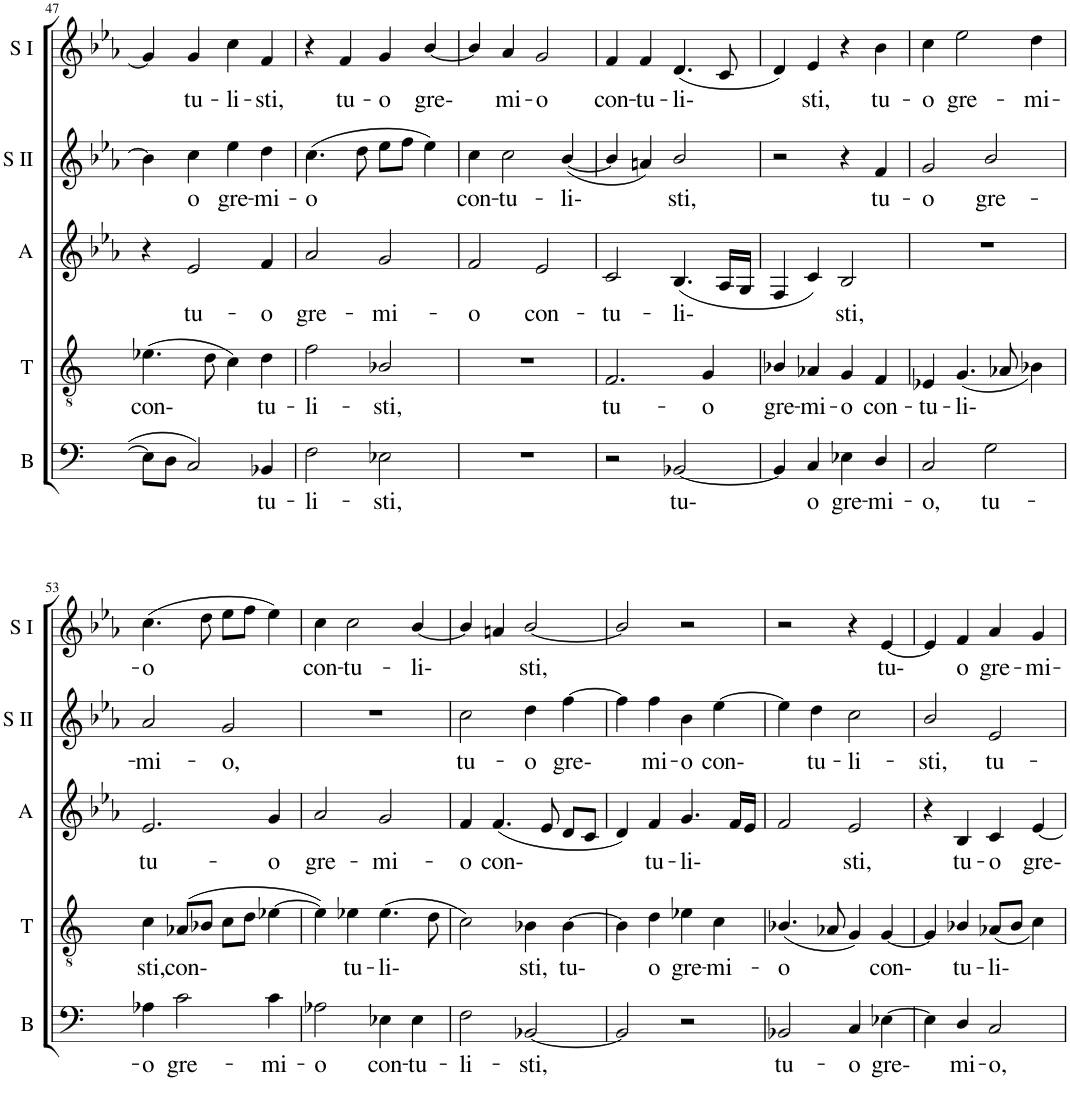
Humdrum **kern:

**kern	**text	**kern	**text	**kern	**text	**kern	**text	**kern	**text
*part5	*part5	*part4	*part4	*part3	*part3	*part2	*part2	*part1	*part1
*staff5	*staff5	*staff4	*staff4	*staff3	*staff3	*staff2	*staff2	*staff1	*staff1
*I"Bass	*	*I"Tenor	*	*I"Alto	*	*I"Soprano II	*	*I"Soprano I	*
*I'B	*	*I'T	*	*I'A	*	*I'S II	*	*I'S I	*
!!LO:PB:g=z
*clefF4	*	*clefGv2	*	*clefG2	*	*clefG2	*	*clefG2	*
*k[]	*	*k[]	*	*k[b-e-a-]	*	*k[b-e-a-]	*	*k[b-e-a-]	*
*	*	*	*	*E-:	*	*E-:	*	*E-:	*
*M2/2	*	*M2/2	*	*M2/2	*	*M2/2	*	*M2/2	*
*met(c|)	*	*met(c|)	*	*met(c|)	*	*met(c|)	*	*met(c|)	*
=47	=47	=47	=47	=47	=47	=47	=47	=47	=47
!	!	!	!LO:LY:b	!	!	!	!	!	!
8E-\L]	.	(>4.e-X\	con-	4r	.	4b-\]	.	4g/]	.
8D\J	.	.	.	.	.	.	.	.	.
!	!	!	!	!	!LO:LY:b	!	!LO:LY:b	!	!LO:LY:b
2C/	.	.	.	2e-/	tu-	4cc\	o	4g/	tu-
.	.	8d\	.	.	.	.	.	.	.
!	!	!	!	!	!	!	!LO:LY:b	!	!LO:LY:b
.	.	4c\)	.	.	.	4ee-\	gre-	4cc\	-li-
!	!LO:LY:b	!	!LO:LY:b	!	!LO:LY:b	!	!LO:LY:b	!	!LO:LY:b
4BB-X/	tu-	4d\	tu-	4f/	-o	4dd\	-mi-	4f/	-sti,
=48	=48	=48	=48	=48	=48	=48	=48	=48	=48
!	!LO:LY:b	!	!LO:LY:b	!	!LO:LY:b	!	!LO:LY:b	!	!
2F\	-li-	2f\	-li-	2a-/	gre-	(>4.cc\	-o	4r	.
!	!	!	!	!	!	!	!	!	!LO:LY:b
.	.	.	.	.	.	.	.	4f/	tu-
.	.	.	.	.	.	8dd\	.	.	.
!	!LO:LY:b	!	!LO:LY:b	!	!LO:LY:b	!	!	!	!LO:LY:b
2E-X\	-sti,	2B-X/	-sti,	2g/	-mi-	8ee-\L	.	4g/	-o
.	.	.	.	.	.	8ff\J	.	.	.
!	!	!	!	!	!	!	!	!	!LO:LY:b
.	.	.	.	.	.	4ee-\)	.	[4b-/	gre-
=49	=49	=49	=49	=49	=49	=49	=49	=49	=49
!	!	!	!	!	!LO:LY:b	!	!LO:LY:b	!	!
1r	.	1r	.	2f/	-o	4cc\	con-	4b-/]	.
!	!	!	!	!	!	!	!LO:LY:b	!	!LO:LY:b
.	.	.	.	.	.	2cc\	-tu-	4a-/	mi-
!	!	!	!	!	!LO:LY:b	!	!	!	!LO:LY:b
.	.	.	.	2e-/	con-	.	.	2g/	-o
!	!	!	!	!	!	!	!LO:LY:b	!	!
.	.	.	.	.	.	(<[4b-/	-li-	.	.
=50	=50	=50	=50	=50	=50	=50	=50	=50	=50
!	!	!	!LO:LY:b	!	!LO:LY:b	!	!	!	!LO:LY:b
2r	.	2.F/	tu-	2c/	-tu-	4b-/]	.	4f/	con-
!	!	!	!	!	!	!	!	!	!LO:LY:b
.	.	.	.	.	.	4an/)	.	4f/	-tu-
!	!LO:LY:b	!	!	!	!LO:LY:b	!	!LO:LY:b	!	!LO:LY:b
[2BB-X/	tu-	.	.	(<4.B-/	-li-	2b-/	sti,	(<4.d/	-li-
!	!	!	!LO:LY:b	!	!	!	!	!	!
.	.	4G/	-o	.	.	.	.	.	.
.	.	.	.	16A-/LL	.	.	.	8c/	.
.	.	.	.	16G/JJ	.	.	.	.	.
=51	=51	=51	=51	=51	=51	=51	=51	=51	=51
!	!	!	!LO:LY:b	!	!	!	!	!	!
4BB-/]	.	4B-X/	gre-	4F/	.	2r	.	4d/)	.
!	!LO:LY:b	!	!LO:LY:b	!	!	!	!	!	!LO:LY:b
4C/	o	4A-X/	-mi-	4c/)	.	.	.	4e-/	sti,
!	!LO:LY:b	!	!LO:LY:b	!	!LO:LY:b	!	!	!	!
4E-X\	gre-	4G/	-o	2B-/	sti,	4r	.	4r	.
!	!LO:LY:b	!	!LO:LY:b	!	!	!	!LO:LY:b	!	!LO:LY:b
4D/	-mi-	4F/	con-	.	.	4f/	tu-	4b-\	tu-
=52	=52	=52	=52	=52	=52	=52	=52	=52	=52
!	!LO:LY:b	!	!LO:LY:b	!	!	!	!LO:LY:b	!	!LO:LY:b
2C/	-o,	4E-X/	-tu-	1r	.	2g/	-o	4cc\	-o
!	!	!	!LO:LY:b	!	!	!	!	!	!LO:LY:b
.	.	(<4.G/	-li-	.	.	.	.	2ee-\	gre-
!	!LO:LY:b	!	!	!	!	!	!LO:LY:b	!	!
2G\	tu-	.	.	.	.	2b-/	gre-	.	.
.	.	8A-X/	.	.	.	.	.	.	.
!	!	!	!	!	!	!	!	!	!LO:LY:b
.	.	4B-X\)	.	.	.	.	.	4dd\	-mi-
!!LO:LB:g=z
=53	=53	=53	=53	=53	=53	=53	=53	=53	=53
!	!LO:LY:b	!	!LO:LY:b	!	!LO:LY:b	!	!LO:LY:b	!	!LO:LY:b
4A-X\	-o	4c\	sti,	2.e-/	tu-	2a-/	-mi-	(>4.cc\	-o
!	!LO:LY:b	!	!LO:LY:b	!	!	!	!	!	!
2c\	gre-	(>8A-X/L	con-	.	.	.	.	.	.
.	.	8B-X/J	.	.	.	.	.	8dd\	.
!	!	!	!	!	!	!	!LO:LY:b	!	!
.	.	8c\L	.	.	.	2g/	-o,	8ee-\L	.
.	.	8d\J	.	.	.	.	.	8ff\J	.
!	!LO:LY:b	!	!	!	!LO:LY:b	!	!	!	!
4c\	-mi-	[4e-X\	.	4g/	-o	.	.	4ee-\)	.
=54	=54	=54	=54	=54	=54	=54	=54	=54	=54
!	!LO:LY:b	!	!	!	!LO:LY:b	!	!	!	!LO:LY:b
2A-X\	-o	4e-\])	.	2a-/	gre-	1r	.	4cc\	con-
!	!	!	!LO:LY:b	!	!	!	!	!	!LO:LY:b
.	.	4e-X\	tu-	.	.	.	.	2cc\	-tu-
!	!LO:LY:b	!	!LO:LY:b	!	!LO:LY:b	!	!	!	!
4E-X\	con-	(>4.e-\	-li-	2g/	-mi-	.	.	.	.
!	!LO:LY:b	!	!	!	!	!	!	!	!LO:LY:b
4E-\	-tu-	.	.	.	.	.	.	[4b-/	-li-
.	.	8d\	.	.	.	.	.	.	.
=55	=55	=55	=55	=55	=55	=55	=55	=55	=55
!	!LO:LY:b	!	!	!	!LO:LY:b	!	!LO:LY:b	!	!
2F\	-li-	2c\)	.	4f/	-o	2cc\	tu-	4b-/]	.
!	!	!	!	!	!LO:LY:b	!	!	!	!
.	.	.	.	(<4.f/	con-	.	.	4an/	.
!	!LO:LY:b	!	!LO:LY:b	!	!	!	!LO:LY:b	!	!LO:LY:b
[2BB-X/	-sti,	4B-X\	sti,	.	.	4dd\	-o	[2b-/	sti,
.	.	.	.	8e-/	.	.	.	.	.
!	!	!	!LO:LY:b	!	!	!	!LO:LY:b	!	!
.	.	[4B-\	tu-	8d/L	.	[4ff\	gre-	.	.
.	.	.	.	8c/J	.	.	.	.	.
=56	=56	=56	=56	=56	=56	=56	=56	=56	=56
2BB-/]	.	4B-\]	.	4d/)	.	4ff\]	.	2b-/]	.
!	!	!	!LO:LY:b	!	!LO:LY:b	!	!LO:LY:b	!	!
.	.	4d\	o	4f/	tu-	4ff\	mi-	.	.
!	!	!	!LO:LY:b	!	!LO:LY:b	!	!LO:LY:b	!	!
2r	.	4e-X\	gre-	4.g/	-li-	4b-\	-o	2r	.
!	!	!	!LO:LY:b	!	!	!	!LO:LY:b	!	!
.	.	4c\	-mi-	.	.	[4ee-\	con-	.	.
.	.	.	.	16f/LL	.	.	.	.	.
.	.	.	.	16e-/JJ	.	.	.	.	.
=57	=57	=57	=57	=57	=57	=57	=57	=57	=57
!	!LO:LY:b	!	!LO:LY:b	!	!	!	!	!	!
2BB-X/	tu-	(<4.B-X/	-o	2f/	.	4ee-\]	.	2r	.
!	!	!	!	!	!	!	!LO:LY:b	!	!
.	.	.	.	.	.	4dd\	tu-	.	.
.	.	8A-X/	.	.	.	.	.	.	.
!	!LO:LY:b	!	!	!	!LO:LY:b	!	!LO:LY:b	!	!
4C/	-o	4G/)	.	2e-/	sti,	2cc\	-li-	4r	.
!	!LO:LY:b	!	!LO:LY:b	!	!	!	!	!	!LO:LY:b
[4E-X\	gre-	[4G/	con-	.	.	.	.	[4e-/	tu-
=58	=58	=58	=58	=58	=58	=58	=58	=58	=58
!	!	!	!	!	!	!	!LO:LY:b	!	!
4E-\]	.	4G/]	.	4r	.	2b-/	-sti,	4e-/]	.
!	!LO:LY:b	!	!LO:LY:b	!	!LO:LY:b	!	!	!	!LO:LY:b
4D/	mi-	4B-X/	tu-	4B-/	tu-	.	.	4f/	o
!	!LO:LY:b	!	!LO:LY:b	!	!LO:LY:b	!	!LO:LY:b	!	!LO:LY:b
2C/	-o,	(<8A-X/L	-li-	4c/	-o	2e-/	tu-	4a-/	gre-
.	.	8B-/J	.	.	.	.	.	.	.
!	!	!	!	!	!LO:LY:b	!	!	!	!LO:LY:b
.	.	4c\)	.	[4e-/	gre-	.	.	4g/	-mi-
=	=	=	=	=	=	=	=	=	=
*-	*-	*-	*-	*-	*-	*-	*-	*-	*-
